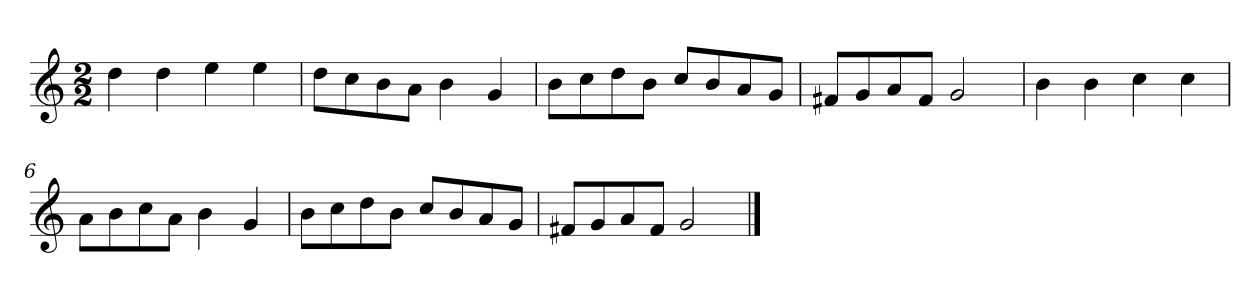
**kern
*part1
*staff1
*k[]
*M2/2
*MM120
=1
4dd
4dd
4ee
4ee
=2
8ddL
8cc
8b
8aJ
4b
4g
=3
8bL
8cc
8dd
8bJ
8ccL
8b
8a
8gJ
=4
8f#XL
8g
8a
8f#J
2g
=5
4b
4b
4cc
4cc
=6
8aL
8b
8cc
8aJ
4b
4g
=7
8bL
8cc
8dd
8bJ
8ccL
8b
8a
8gJ
=8
8f#XL
8g
8a
8f#J
2g
==
*-
